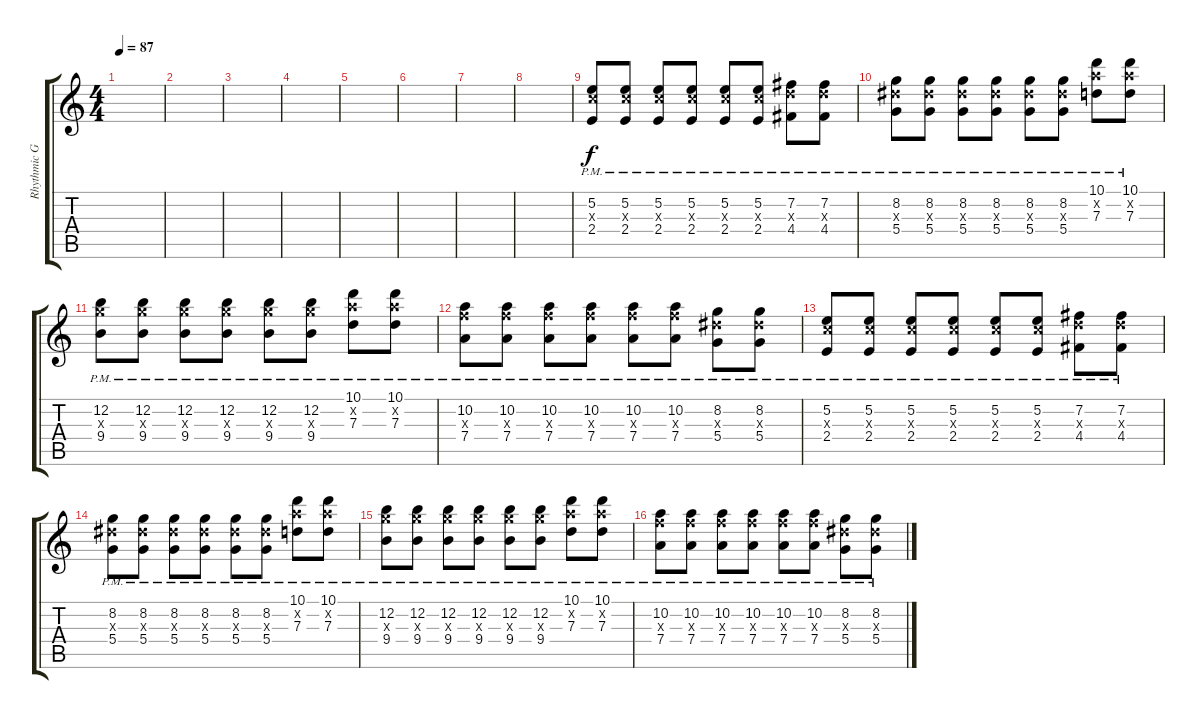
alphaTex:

\track ("Rhythmic Guitar" "Rhythmic G") {instrument electricguitarclean}
\staff {score tabs}
\tuning (E4 B3 G3 D3 A2 D2) {hide}
\ts (4 4)
\tempo 87
\clef g2
\ks c
|
|
|
|
|
|
|
|
(5.2{pm} 5.3{x} 2.4{pm}).8 (5.2{pm} 5.3{x} 2.4{pm}).8 (5.2{pm} 5.3{x} 2.4{pm}).8 (5.2{pm} 5.3{x} 2.4{pm}).8 (5.2{pm} 5.3{x} 2.4{pm}).8 (5.2{pm} 5.3{x} 2.4{pm}).8 (7.2{pm} 7.3{x} 4.4{pm}).8 (7.2{pm} 7.3{x} 4.4{pm}).8 |
(8.2{pm} 8.3{x} 5.4{pm}).8 (8.2{pm} 8.3{x} 5.4{pm}).8 (8.2{pm} 8.3{x} 5.4{pm}).8 (8.2{pm} 8.3{x} 5.4{pm}).8 (8.2{pm} 8.3{x} 5.4{pm}).8 (8.2{pm} 8.3{x} 5.4{pm}).8 (10.1{pm} 10.2{x} 7.3{pm}).8 (10.1{pm} 10.2{x} 7.3{pm}).8 |
(12.2{pm} 12.3{x} 9.4{pm}).8 (12.2{pm} 12.3{x} 9.4{pm}).8 (12.2{pm} 12.3{x} 9.4{pm}).8 (12.2{pm} 12.3{x} 9.4{pm}).8 (12.2{pm} 12.3{x} 9.4{pm}).8 (12.2{pm} 12.3{x} 9.4{pm}).8 (10.1{pm} 10.2{x} 7.3{pm}).8 (10.1{pm} 10.2{x} 7.3{pm}).8 |
(10.2{pm} 10.3{x} 7.4{pm}).8 (10.2{pm} 10.3{x} 7.4{pm}).8 (10.2{pm} 10.3{x} 7.4{pm}).8 (10.2{pm} 10.3{x} 7.4{pm}).8 (10.2{pm} 10.3{x} 7.4{pm}).8 (10.2{pm} 10.3{x} 7.4{pm}).8 (8.2{pm} 8.3{x} 5.4{pm}).8 (8.2{pm} 8.3{x} 5.4{pm}).8 |
(5.2{pm} 5.3{x} 2.4{pm}).8 (5.2{pm} 5.3{x} 2.4{pm}).8 (5.2{pm} 5.3{x} 2.4{pm}).8 (5.2{pm} 5.3{x} 2.4{pm}).8 (5.2{pm} 5.3{x} 2.4{pm}).8 (5.2{pm} 5.3{x} 2.4{pm}).8 (7.2{pm} 7.3{x} 4.4{pm}).8 (7.2{pm} 7.3{x} 4.4{pm}).8 |
(8.2{pm} 8.3{x} 5.4{pm}).8 (8.2{pm} 8.3{x} 5.4{pm}).8 (8.2{pm} 8.3{x} 5.4{pm}).8 (8.2{pm} 8.3{x} 5.4{pm}).8 (8.2{pm} 8.3{x} 5.4{pm}).8 (8.2{pm} 8.3{x} 5.4{pm}).8 (10.1{pm} 10.2{x} 7.3{pm}).8 (10.1{pm} 10.2{x} 7.3{pm}).8 |
(12.2{pm} 12.3{x} 9.4{pm}).8 (12.2{pm} 12.3{x} 9.4{pm}).8 (12.2{pm} 12.3{x} 9.4{pm}).8 (12.2{pm} 12.3{x} 9.4{pm}).8 (12.2{pm} 12.3{x} 9.4{pm}).8 (12.2{pm} 12.3{x} 9.4{pm}).8 (10.1{pm} 10.2{x} 7.3{pm}).8 (10.1{pm} 10.2{x} 7.3{pm}).8 |
(10.2{pm} 10.3{x} 7.4{pm}).8 (10.2{pm} 10.3{x} 7.4{pm}).8 (10.2{pm} 10.3{x} 7.4{pm}).8 (10.2{pm} 10.3{x} 7.4{pm}).8 (10.2{pm} 10.3{x} 7.4{pm}).8 (10.2{pm} 10.3{x} 7.4{pm}).8 (8.2{pm} 8.3{x} 5.4{pm}).8 (8.2{pm} 8.3{x} 5.4{pm}).8
